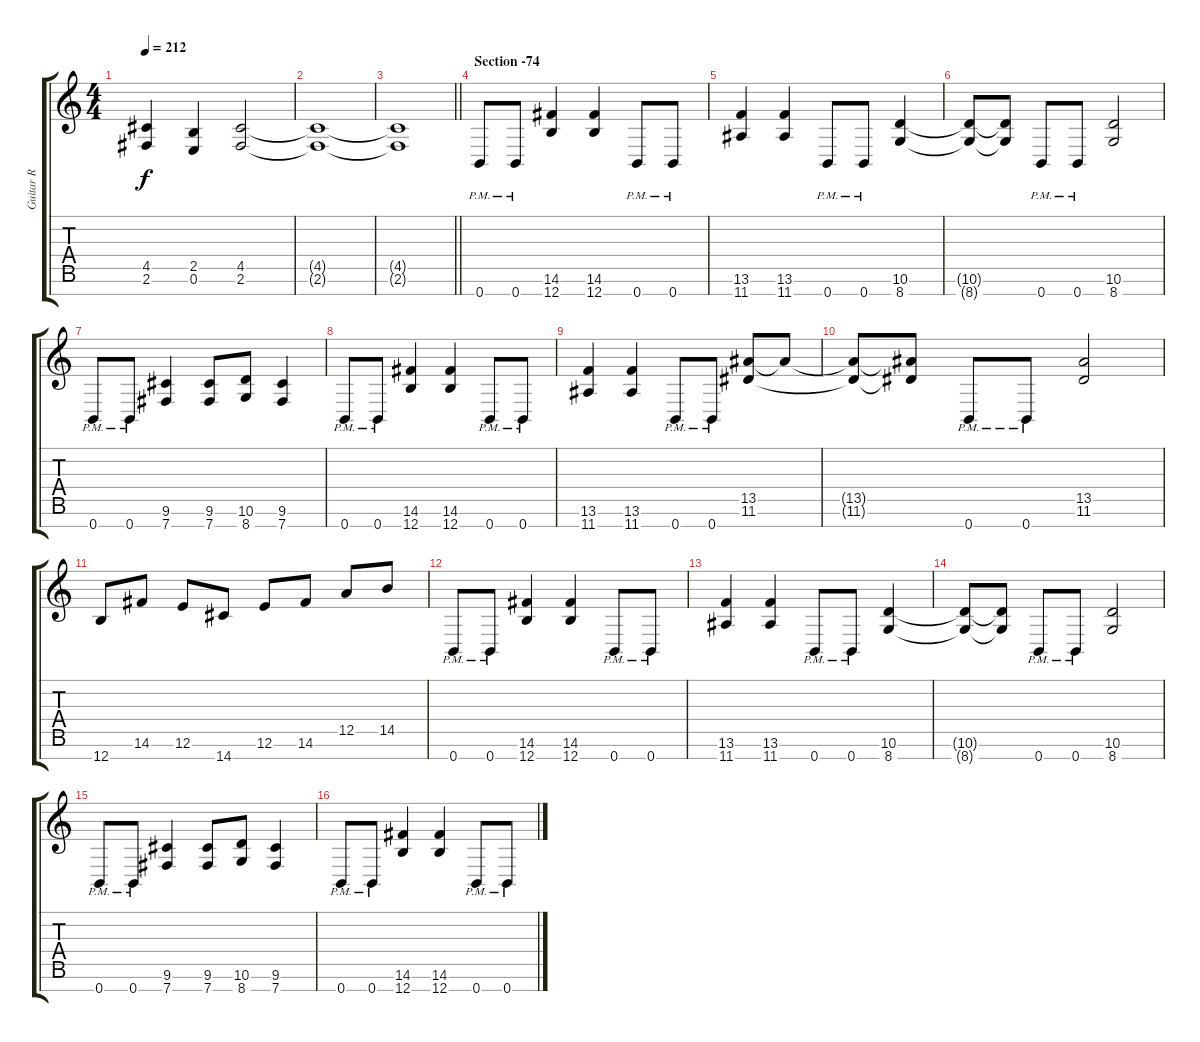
\track ("Guitar R" "Guitar R") {instrument overdrivenguitar}
\staff {score tabs}
\tuning (E4 B3 G3 D3 A2 E2 B1) {hide}
\ts (4 4)
\tempo 212
\clef g2
\ks c
(4.5{t} 2.6{t}).4{dy f} (2.5 0.6).4 (4.5 2.6).2 |
(4.5{t} 2.6{t}).1 |
\barLineRight lightlight
(4.5{t} 2.6{t}).1 |
\section ("" "Section -74")
0.7{pm}.8 0.7{pm}.8 (14.6 12.7).4 (14.6 12.7).4 0.7{pm}.8 0.7{pm}.8 |
(13.6 11.7).4 (13.6 11.7).4 0.7{pm}.8 0.7{pm}.8 (10.6 8.7).4 |
(10.6{t} 8.7{t}).8 (10.6{t} 8.7{t}).8 0.7{pm}.8 0.7{pm}.8 (10.6 8.7).2 |
0.7{pm}.8 0.7{pm}.8 (9.6 7.7).4 (9.6 7.7).8 (10.6 8.7).8 (9.6 7.7).4 |
0.7{pm}.8 0.7{pm}.8 (14.6 12.7).4 (14.6 12.7).4 0.7{pm}.8 0.7{pm}.8 |
(13.6 11.7).4 (13.6 11.7).4 0.7{pm}.8 0.7{pm}.8 (13.5 11.6).8 13.5{t}.8 |
(13.5{t} 11.6{t}).8 (13.5{t} 11.6{t}).8 0.7{pm}.8 0.7{pm}.8 (13.5 11.6).2 |
12.7.8 14.6.8 12.6.8 14.7.8 12.6.8 14.6.8 12.5.8 14.5.8 |
0.7{pm}.8 0.7{pm}.8 (14.6 12.7).4 (14.6 12.7).4 0.7{pm}.8 0.7{pm}.8 |
(13.6 11.7).4 (13.6 11.7).4 0.7{pm}.8 0.7{pm}.8 (10.6 8.7).4 |
(10.6{t} 8.7{t}).8 (10.6{t} 8.7{t}).8 0.7{pm}.8 0.7{pm}.8 (10.6 8.7).2 |
0.7{pm}.8 0.7{pm}.8 (9.6 7.7).4 (9.6 7.7).8 (10.6 8.7).8 (9.6 7.7).4 |
0.7{pm}.8 0.7{pm}.8 (14.6 12.7).4 (14.6 12.7).4 0.7{pm}.8 0.7{pm}.8
